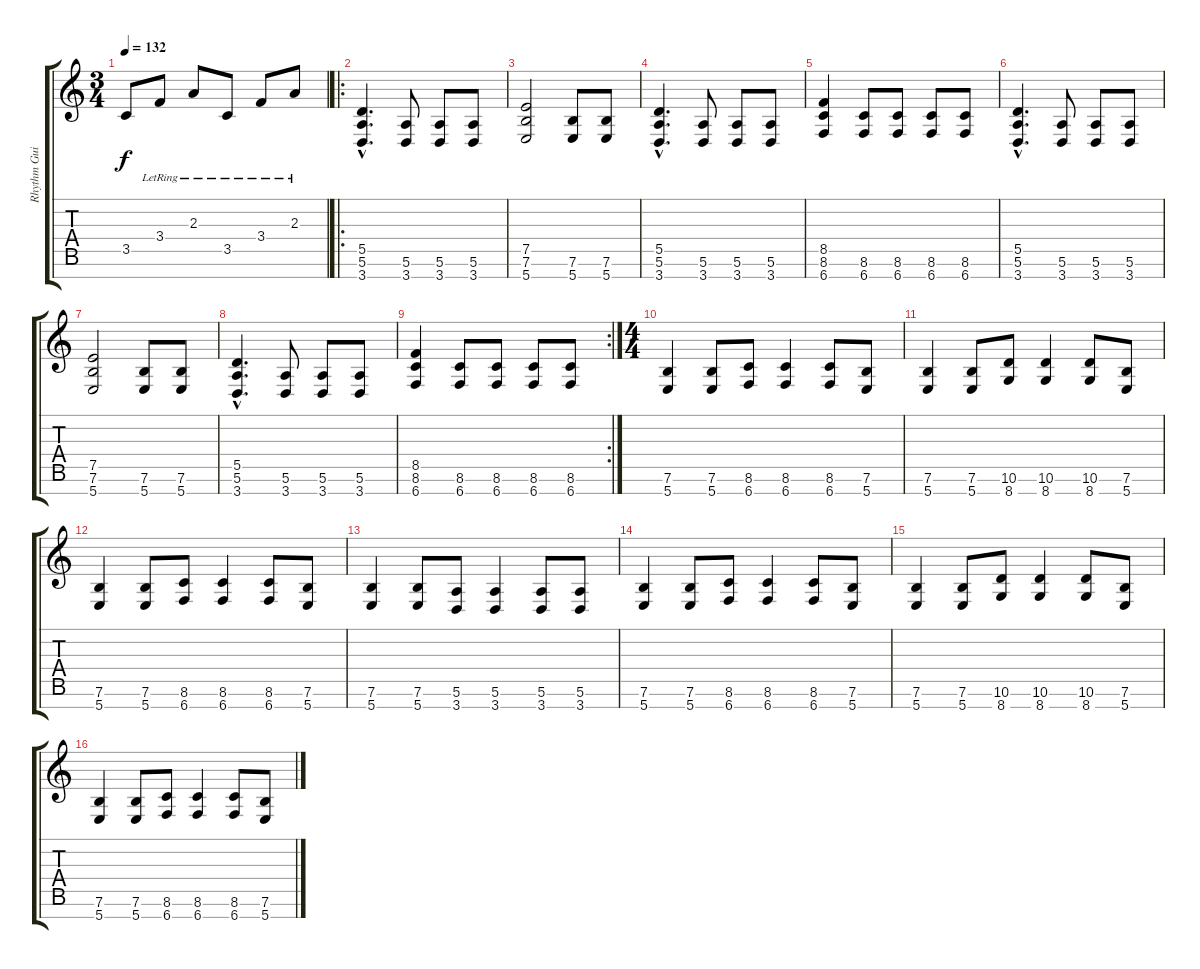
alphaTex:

\track ("Rhythm Guitar" "Rhythm Gui") {instrument distortionguitar}
\staff {score tabs}
\tuning (E4 B3 G3 D3 A2 E2 B1) {hide}
\ts (3 4)
\tempo 132
\clef g2
\ks c
3.5.8{dy f} 3.4{lr}.8 2.3{lr}.8 3.5{lr}.8 3.4{lr}.8 2.3{lr}.8 |
\ro
(5.5{hac} 5.6{hac} 3.7{hac}).4{d} (5.6 3.7).8 (5.6 3.7).8 (5.6 3.7).8 |
(7.5 7.6 5.7).2 (7.6 5.7).8 (7.6 5.7).8 |
(5.5{hac} 5.6{hac} 3.7{hac}).4{d} (5.6 3.7).8 (5.6 3.7).8 (5.6 3.7).8 |
(8.5 8.6 6.7).4 (8.6 6.7).8 (8.6 6.7).8 (8.6 6.7).8 (8.6 6.7).8 |
(5.5{hac} 5.6{hac} 3.7{hac}).4{d} (5.6 3.7).8 (5.6 3.7).8 (5.6 3.7).8 |
(7.5 7.6 5.7).2 (7.6 5.7).8 (7.6 5.7).8 |
(5.5{hac} 5.6{hac} 3.7{hac}).4{d} (5.6 3.7).8 (5.6 3.7).8 (5.6 3.7).8 |
\rc 2
(8.5 8.6 6.7).4 (8.6 6.7).8 (8.6 6.7).8 (8.6 6.7).8 (8.6 6.7).8 |
\ts (4 4)
(7.6 5.7).4 (7.6 5.7).8 (8.6 6.7).8 (8.6 6.7).4 (8.6 6.7).8 (7.6 5.7).8 |
(7.6 5.7).4 (7.6 5.7).8 (10.6 8.7).8 (10.6 8.7).4 (10.6 8.7).8 (7.6 5.7).8 |
(7.6 5.7).4 (7.6 5.7).8 (8.6 6.7).8 (8.6 6.7).4 (8.6 6.7).8 (7.6 5.7).8 |
(7.6 5.7).4 (7.6 5.7).8 (5.6 3.7).8 (5.6 3.7).4 (5.6 3.7).8 (5.6 3.7).8 |
(7.6 5.7).4 (7.6 5.7).8 (8.6 6.7).8 (8.6 6.7).4 (8.6 6.7).8 (7.6 5.7).8 |
(7.6 5.7).4 (7.6 5.7).8 (10.6 8.7).8 (10.6 8.7).4 (10.6 8.7).8 (7.6 5.7).8 |
(7.6 5.7).4 (7.6 5.7).8 (8.6 6.7).8 (8.6 6.7).4 (8.6 6.7).8 (7.6 5.7).8
